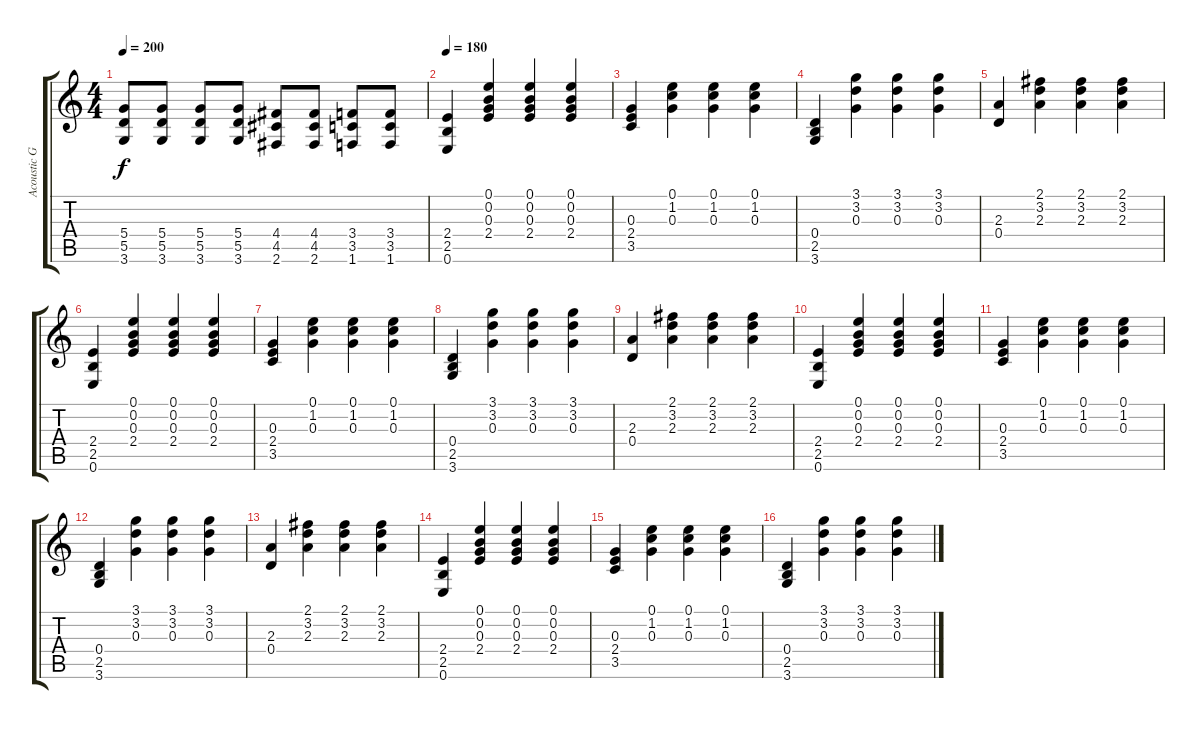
\track ("Acoustic Guitar 1" "Acoustic G") {instrument acousticguitarsteel}
\staff {score tabs}
\tuning (E4 B3 G3 D3 A2 E2) {hide}
\ts (4 4)
\tempo 200
\clef g2
\ks c
(5.4 5.5 3.6).8{dy f} (5.4 5.5 3.6).8 (5.4 5.5 3.6).8 (5.4 5.5 3.6).8 (4.4 4.5 2.6).8 (4.4 4.5 2.6).8 (3.4 3.5 1.6).8 (3.4 3.5 1.6).8 |
\tempo 180
(2.4 2.5 0.6).4 (0.1 0.2 0.3 2.4).4 (0.1 0.2 0.3 2.4).4 (0.1 0.2 0.3 2.4).4 |
(0.3 2.4 3.5).4 (0.1 1.2 0.3).4 (0.1 1.2 0.3).4 (0.1 1.2 0.3).4 |
(0.4 2.5 3.6).4 (3.1 3.2 0.3).4 (3.1 3.2 0.3).4 (3.1 3.2 0.3).4 |
(2.3 0.4).4 (2.1 3.2 2.3).4 (2.1 3.2 2.3).4 (2.1 3.2 2.3).4 |
(2.4 2.5 0.6).4 (0.1 0.2 0.3 2.4).4 (0.1 0.2 0.3 2.4).4 (0.1 0.2 0.3 2.4).4 |
(0.3 2.4 3.5).4 (0.1 1.2 0.3).4 (0.1 1.2 0.3).4 (0.1 1.2 0.3).4 |
(0.4 2.5 3.6).4 (3.1 3.2 0.3).4 (3.1 3.2 0.3).4 (3.1 3.2 0.3).4 |
(2.3 0.4).4 (2.1 3.2 2.3).4 (2.1 3.2 2.3).4 (2.1 3.2 2.3).4 |
(2.4 2.5 0.6).4 (0.1 0.2 0.3 2.4).4 (0.1 0.2 0.3 2.4).4 (0.1 0.2 0.3 2.4).4 |
(0.3 2.4 3.5).4 (0.1 1.2 0.3).4 (0.1 1.2 0.3).4 (0.1 1.2 0.3).4 |
(0.4 2.5 3.6).4 (3.1 3.2 0.3).4 (3.1 3.2 0.3).4 (3.1 3.2 0.3).4 |
(2.3 0.4).4 (2.1 3.2 2.3).4 (2.1 3.2 2.3).4 (2.1 3.2 2.3).4 |
(2.4 2.5 0.6).4 (0.1 0.2 0.3 2.4).4 (0.1 0.2 0.3 2.4).4 (0.1 0.2 0.3 2.4).4 |
(0.3 2.4 3.5).4 (0.1 1.2 0.3).4 (0.1 1.2 0.3).4 (0.1 1.2 0.3).4 |
(0.4 2.5 3.6).4 (3.1 3.2 0.3).4 (3.1 3.2 0.3).4 (3.1 3.2 0.3).4
